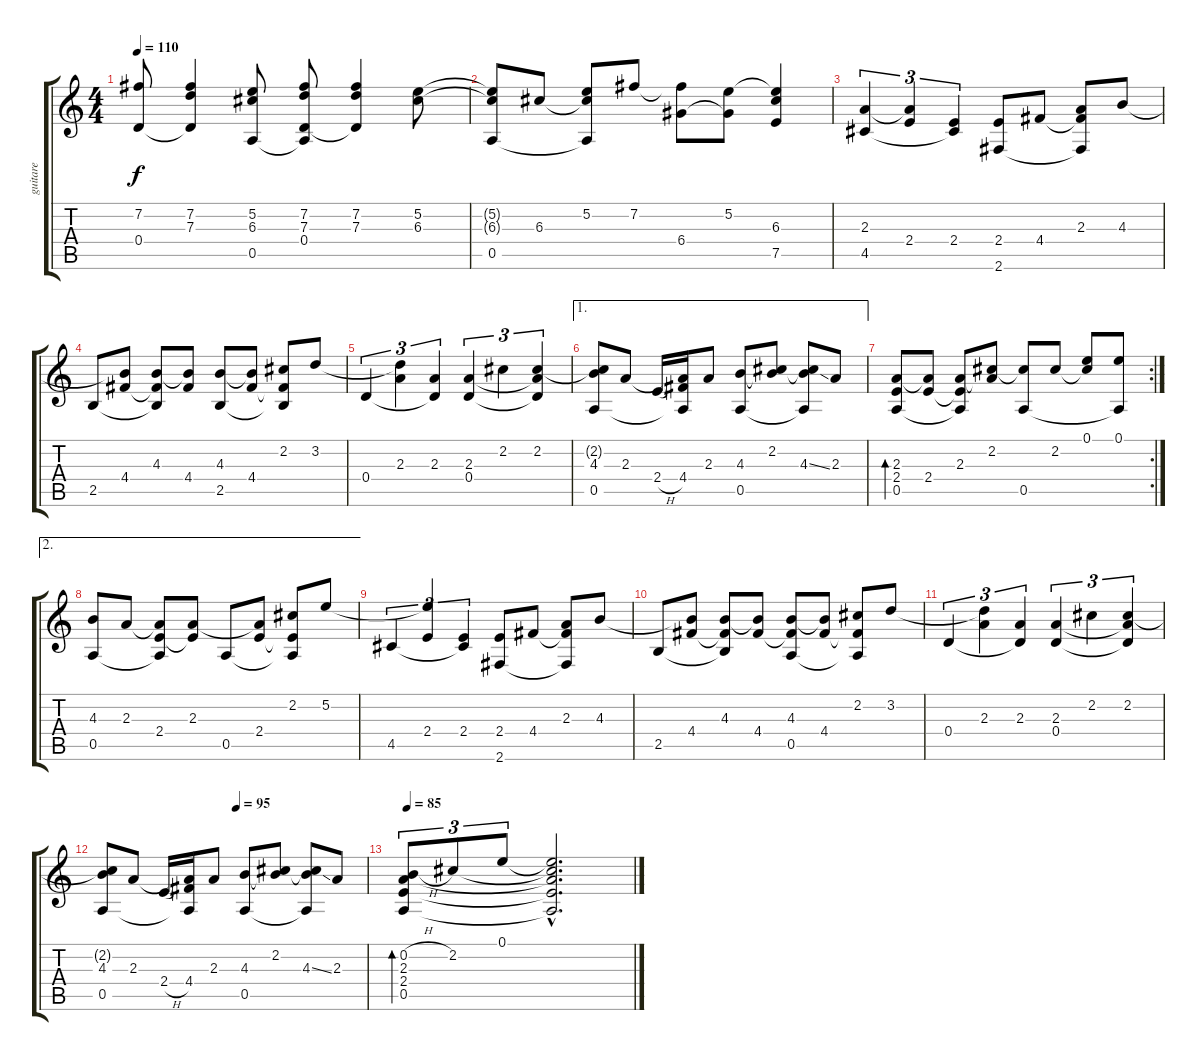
\track ("guitare" "guitare") {instrument acousticguitarsteel}
\staff {score tabs}
\tuning (E4 B3 G3 D3 A2 E2) {hide}
\ts (4 4)
\tempo 110
\clef g2
\ks c
(7.2{t} 0.4).8{dy f} (7.2 7.3 0.4{t}).4 (5.2 6.3 0.5).8 (7.2 7.3 0.4 0.5{t}).8 (7.2 7.3 0.4{t}).4 (5.2 6.3).8 |
(5.2{t} 6.3{t} 0.5).8 6.3.8 (5.2 6.3{t} 0.5{t}).8 7.2.8 (7.2{t} 6.4).8 (5.2 6.4{t}).8 (5.2{t} 6.3 7.5).4 |
(2.3 4.5).4{tu (3 2)} (2.3{t} 2.4).4{tu (3 2)} (2.4 4.5{t}).4{tu (3 2)} (2.4 2.6).8 4.4.8 (2.3 4.4{t} 2.6{t}).8 4.3.8 |
2.5.8 (4.3{t} 4.4).8 (4.3 4.4{t} 2.5{t}).8 (4.3{t} 4.4).8 (4.3 2.5).8 (4.3{t} 4.4).8 (2.2 4.4{t} 2.5{t}).8 3.2.8 |
0.4.4{tu (3 2)} (3.2{t} 2.3).4{tu (3 2)} (2.3 0.4{t}).4{tu (3 2)} (2.3 0.4).4{tu (3 2)} 2.2.4{tu (3 2)} (2.2 2.3{t} 0.4{t}).4{tu (3 2)} |
\ae 1
(2.2{t} 4.3 0.5).8 2.3.8 2.4{h}.16 (2.3{t} 4.4 0.5{t}).16 2.3.8 (4.3 0.5).8 (2.2 4.3{t}).8 (2.2{t} 4.3{ss} 0.5{t}).8 2.3.8 |
\rc 2
(2.3 2.4 0.5).8{bd 240} (2.3{t} 2.4).8 (2.3 2.4{t} 0.5{t}).8 (2.2 2.3{t}).8 (2.2{t} 0.5).8 2.2.8 (0.1 2.2{t}).8 (0.1 0.5{t}).8 |
\ae 2
(4.3 0.5).8 2.3.8 (2.3{t} 2.4 0.5{t}).8 (2.3 2.4{t}).8 0.5.8 (2.3{t} 2.4).8 (2.2 2.4{t} 0.5{t}).8 5.2.8 |
4.5.4{tu (3 2)} (5.2{t} 2.4).4{tu (3 2)} (2.4 4.5{t}).4{tu (3 2)} (2.4 2.6).8 4.4.8 (2.3 4.4{t} 2.6{t}).8 4.3.8 |
2.5.8 (4.3{t} 4.4).8 (4.3 4.4{t} 2.5{t}).8 (4.3{t} 4.4).8 (4.3 4.4{t} 0.5).8 (4.3{t} 4.4).8 (2.2 4.4{t} 0.5{t}).8 3.2.8 |
0.4.4{tu (3 2)} (3.2{t} 2.3).4{tu (3 2)} (2.3 0.4{t}).4{tu (3 2)} (2.3 0.4).4{tu (3 2)} 2.2.4{tu (3 2)} (2.2 2.3{t} 0.4{t}).4{tu (3 2)} |
\tempo (95 0.5)
(2.2{t} 4.3 0.5).8 2.3.8 2.4{h}.16 (2.3{t} 4.4 0.5{t}).16 2.3.8 (4.3 0.5).8 (2.2 4.3{t}).8 (2.2{t} 4.3{ss} 0.5{t}).8 2.3.8 |
\tempo 85
(0.2{h} 2.3 2.4 0.5).8{tu (3 2) bd 240} 2.2.8{tu (3 2)} 0.1.8{tu (3 2)} (0.1{hac t} 2.2{hac t} 2.3{hac t} 2.4{hac t} 0.5{hac t}).2{d}
